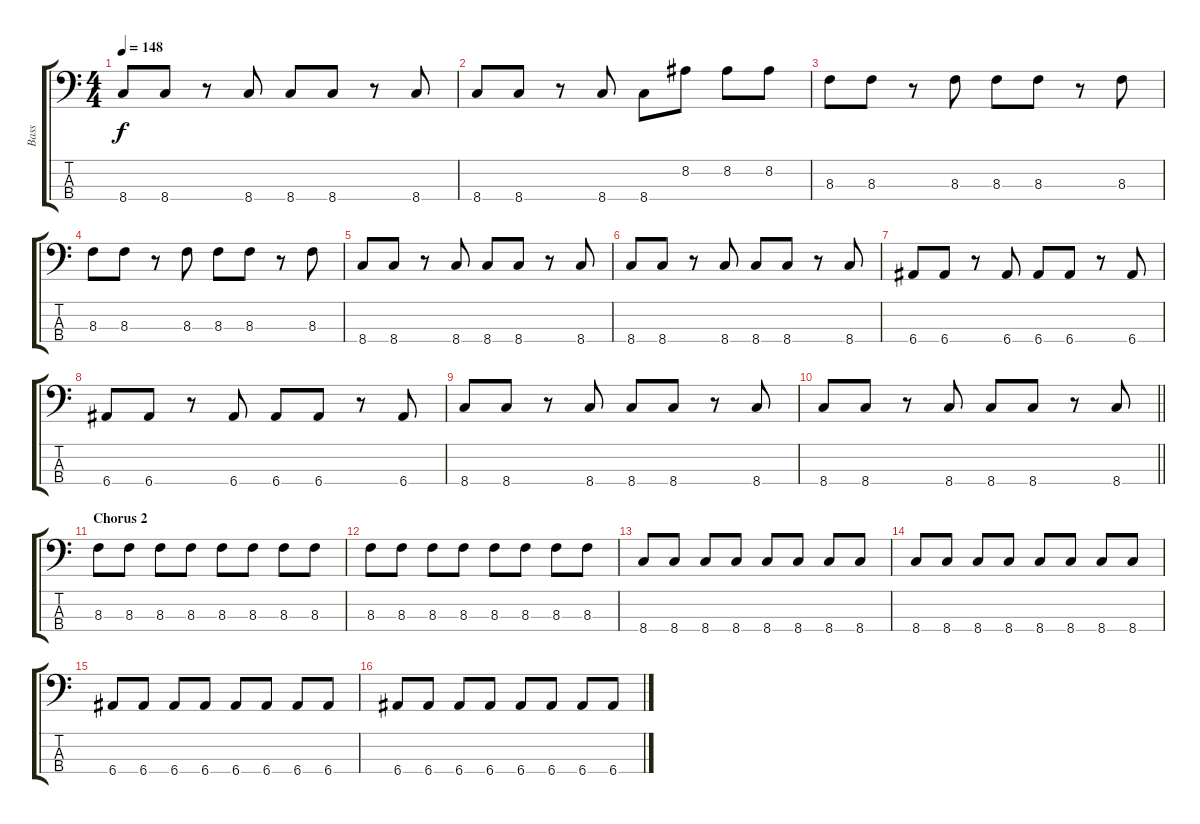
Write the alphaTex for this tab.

\track ("Bass " "Bass ") {instrument electricbassfinger}
\staff {score tabs}
\tuning (G2 D2 A1 E1) {hide}
\ts (4 4)
\tempo 148
\clef f4
\ks c
8.4.8{dy f} 8.4.8 r.8 8.4.8 8.4.8 8.4.8 r.8 8.4.8 |
8.4.8 8.4.8 r.8 8.4.8 8.4.8 8.2.8 8.2.8 8.2.8 |
8.3.8 8.3.8 r.8 8.3.8 8.3.8 8.3.8 r.8 8.3.8 |
8.3.8 8.3.8 r.8 8.3.8 8.3.8 8.3.8 r.8 8.3.8 |
8.4.8 8.4.8 r.8 8.4.8 8.4.8 8.4.8 r.8 8.4.8 |
8.4.8 8.4.8 r.8 8.4.8 8.4.8 8.4.8 r.8 8.4.8 |
6.4.8 6.4.8 r.8 6.4.8 6.4.8 6.4.8 r.8 6.4.8 |
6.4.8 6.4.8 r.8 6.4.8 6.4.8 6.4.8 r.8 6.4.8 |
8.4.8 8.4.8 r.8 8.4.8 8.4.8 8.4.8 r.8 8.4.8 |
\barLineRight lightlight
8.4.8 8.4.8 r.8 8.4.8 8.4.8 8.4.8 r.8 8.4.8 |
\section ("" "Chorus 2")
8.3.8 8.3.8 8.3.8 8.3.8 8.3.8 8.3.8 8.3.8 8.3.8 |
8.3.8 8.3.8 8.3.8 8.3.8 8.3.8 8.3.8 8.3.8 8.3.8 |
8.4.8 8.4.8 8.4.8 8.4.8 8.4.8 8.4.8 8.4.8 8.4.8 |
8.4.8 8.4.8 8.4.8 8.4.8 8.4.8 8.4.8 8.4.8 8.4.8 |
6.4.8 6.4.8 6.4.8 6.4.8 6.4.8 6.4.8 6.4.8 6.4.8 |
6.4.8 6.4.8 6.4.8 6.4.8 6.4.8 6.4.8 6.4.8 6.4.8
